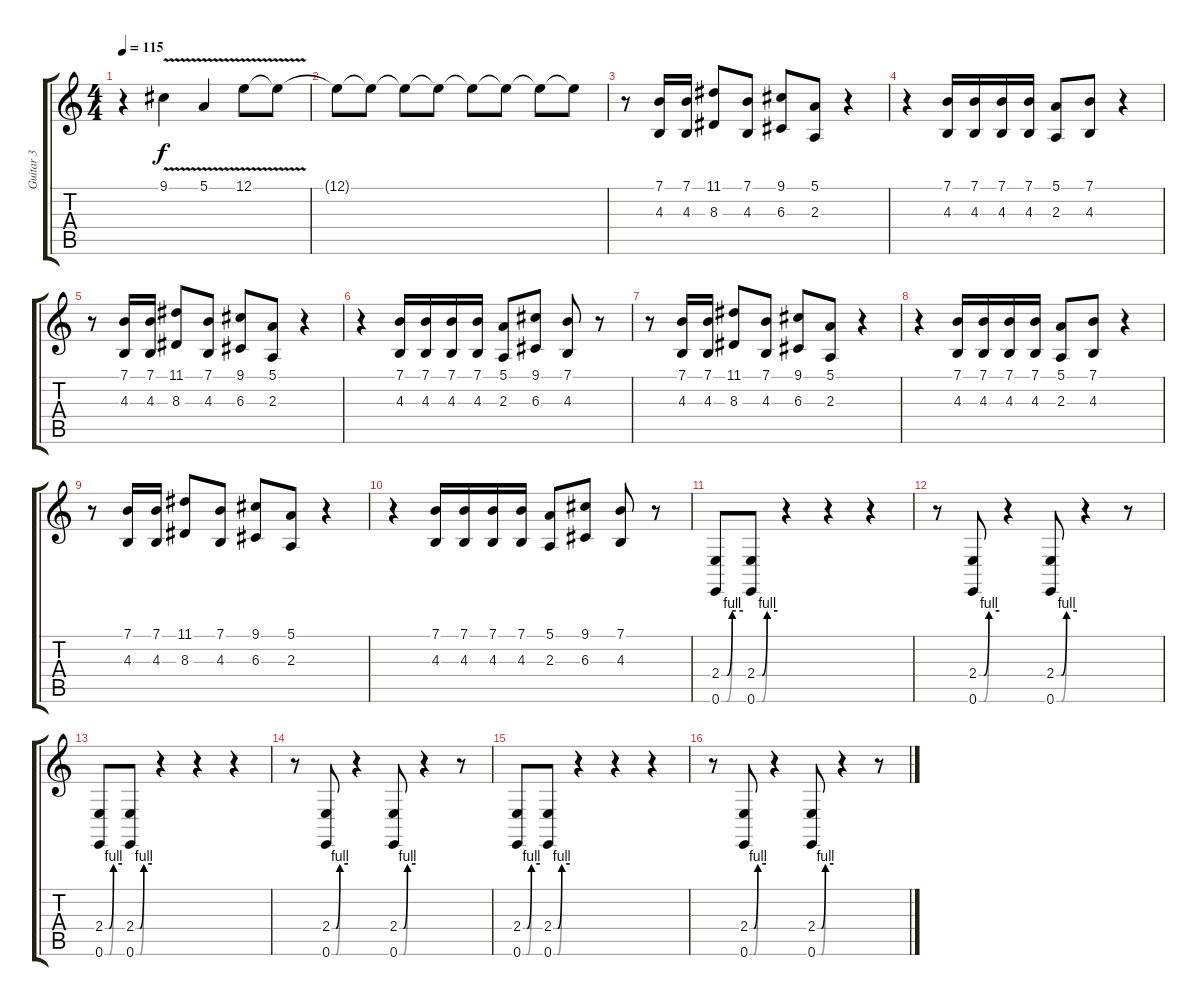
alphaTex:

\track ("Guitar 3" "Guitar 3") {instrument brasssection}
\staff {score tabs}
\tuning (E4 B3 G3 D3 A2 E2) {hide}
\ts (4 4)
\tempo 115
\clef g2
\ks c
r.4{dy f volume 13} 9.1{v}.4 5.1{v}.4 12.1{v}.8 12.1{t}.8 |
12.1{t}.8{volume 11} 12.1{t}.8{volume 9} 12.1{t}.8{volume 7} 12.1{t}.8{volume 5} 12.1{t}.8{volume 3} 12.1{t}.8{volume 2} 12.1{t}.8{volume 1} 12.1{t}.8{volume 0} |
r.8 (7.1 4.3).16{volume 13} (7.1 4.3).16 (11.1 8.3).8 (7.1 4.3).8 (9.1 6.3).8 (5.1 2.3).8 r.4 |
r.4 (7.1 4.3).16 (7.1 4.3).16 (7.1 4.3).16 (7.1 4.3).16 (5.1 2.3).8 (7.1 4.3).8 r.4 |
r.8 (7.1 4.3).16{volume 13} (7.1 4.3).16 (11.1 8.3).8 (7.1 4.3).8 (9.1 6.3).8 (5.1 2.3).8 r.4 |
r.4 (7.1 4.3).16 (7.1 4.3).16 (7.1 4.3).16 (7.1 4.3).16 (5.1 2.3).8 (9.1 6.3).8 (7.1 4.3).8 r.8 |
r.8 (7.1 4.3).16{volume 13} (7.1 4.3).16 (11.1 8.3).8 (7.1 4.3).8 (9.1 6.3).8 (5.1 2.3).8 r.4 |
r.4 (7.1 4.3).16 (7.1 4.3).16 (7.1 4.3).16 (7.1 4.3).16 (5.1 2.3).8 (7.1 4.3).8 r.4 |
r.8 (7.1 4.3).16{volume 13} (7.1 4.3).16 (11.1 8.3).8 (7.1 4.3).8 (9.1 6.3).8 (5.1 2.3).8 r.4 |
r.4 (7.1 4.3).16 (7.1 4.3).16 (7.1 4.3).16 (7.1 4.3).16 (5.1 2.3).8 (9.1 6.3).8 (7.1 4.3).8 r.8 |
(2.4{be (custom 0 0 15 0 30 4 60 4)} 0.6{be (custom 0 0 15 0 30 4 60 4)}).8 (2.4{be (custom 0 0 15 0 30 4 60 4)} 0.6{be (custom 0 0 15 0 30 4 60 4)}).8 r.4 r.4 r.4 |
r.8 (2.4{be (custom 0 0 15 0 30 4 60 4)} 0.6{be (custom 0 0 15 0 30 4 60 4)}).8 r.4 (2.4{be (custom 0 0 15 0 30 4 60 4)} 0.6{be (custom 0 0 15 0 30 4 60 4)}).8 r.4 r.8 |
(2.4{be (custom 0 0 15 0 30 4 60 4)} 0.6{be (custom 0 0 15 0 30 4 60 4)}).8 (2.4{be (custom 0 0 15 0 30 4 60 4)} 0.6{be (custom 0 0 15 0 30 4 60 4)}).8 r.4 r.4 r.4 |
r.8 (2.4{be (custom 0 0 15 0 30 4 60 4)} 0.6{be (custom 0 0 15 0 30 4 60 4)}).8 r.4 (2.4{be (custom 0 0 15 0 30 4 60 4)} 0.6{be (custom 0 0 15 0 30 4 60 4)}).8 r.4 r.8 |
(2.4{be (custom 0 0 15 0 30 4 60 4)} 0.6{be (custom 0 0 15 0 30 4 60 4)}).8 (2.4{be (custom 0 0 15 0 30 4 60 4)} 0.6{be (custom 0 0 15 0 30 4 60 4)}).8 r.4 r.4 r.4 |
r.8 (2.4{be (custom 0 0 15 0 30 4 60 4)} 0.6{be (custom 0 0 15 0 30 4 60 4)}).8 r.4 (2.4{be (custom 0 0 15 0 30 4 60 4)} 0.6{be (custom 0 0 15 0 30 4 60 4)}).8 r.4 r.8
